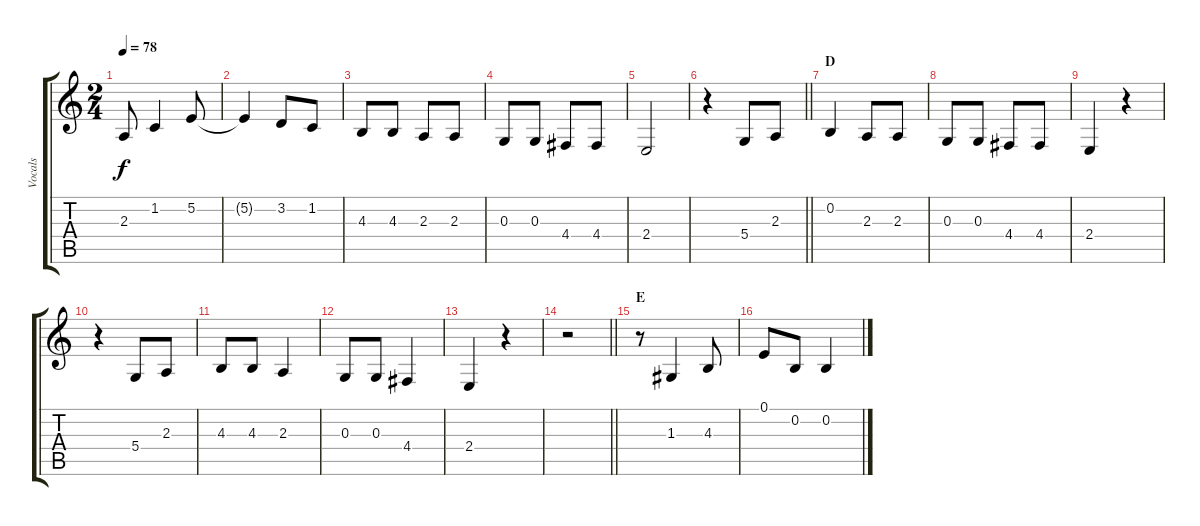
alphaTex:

\track ("Vocals" "Vocals") {instrument baritonesax}
\staff {score tabs}
\tuning (E4 B3 G3 D3 A2 E2) {hide}
\ts (2 4)
\tempo 78
\clef g2
\ks c
2.3.8{dy f} 1.2.4 5.2.8 |
5.2{t}.4 3.2.8 1.2.8 |
4.3.8 4.3.8 2.3.8 2.3.8 |
0.3.8 0.3.8 4.4.8 4.4.8 |
2.4.2 |
\barLineRight lightlight
r.4 5.4.8 2.3.8 |
\section ("" "D")
0.2.4 2.3.8 2.3.8 |
0.3.8 0.3.8 4.4.8 4.4.8 |
2.4.4 r.4 |
r.4 5.4.8 2.3.8 |
4.3.8 4.3.8 2.3.4 |
0.3.8 0.3.8 4.4.4 |
2.4.4 r.4 |
\barLineRight lightlight
r.2 |
\section ("" "E")
r.8 1.3.4 4.3.8 |
0.1.8 0.2.8 0.2.4
